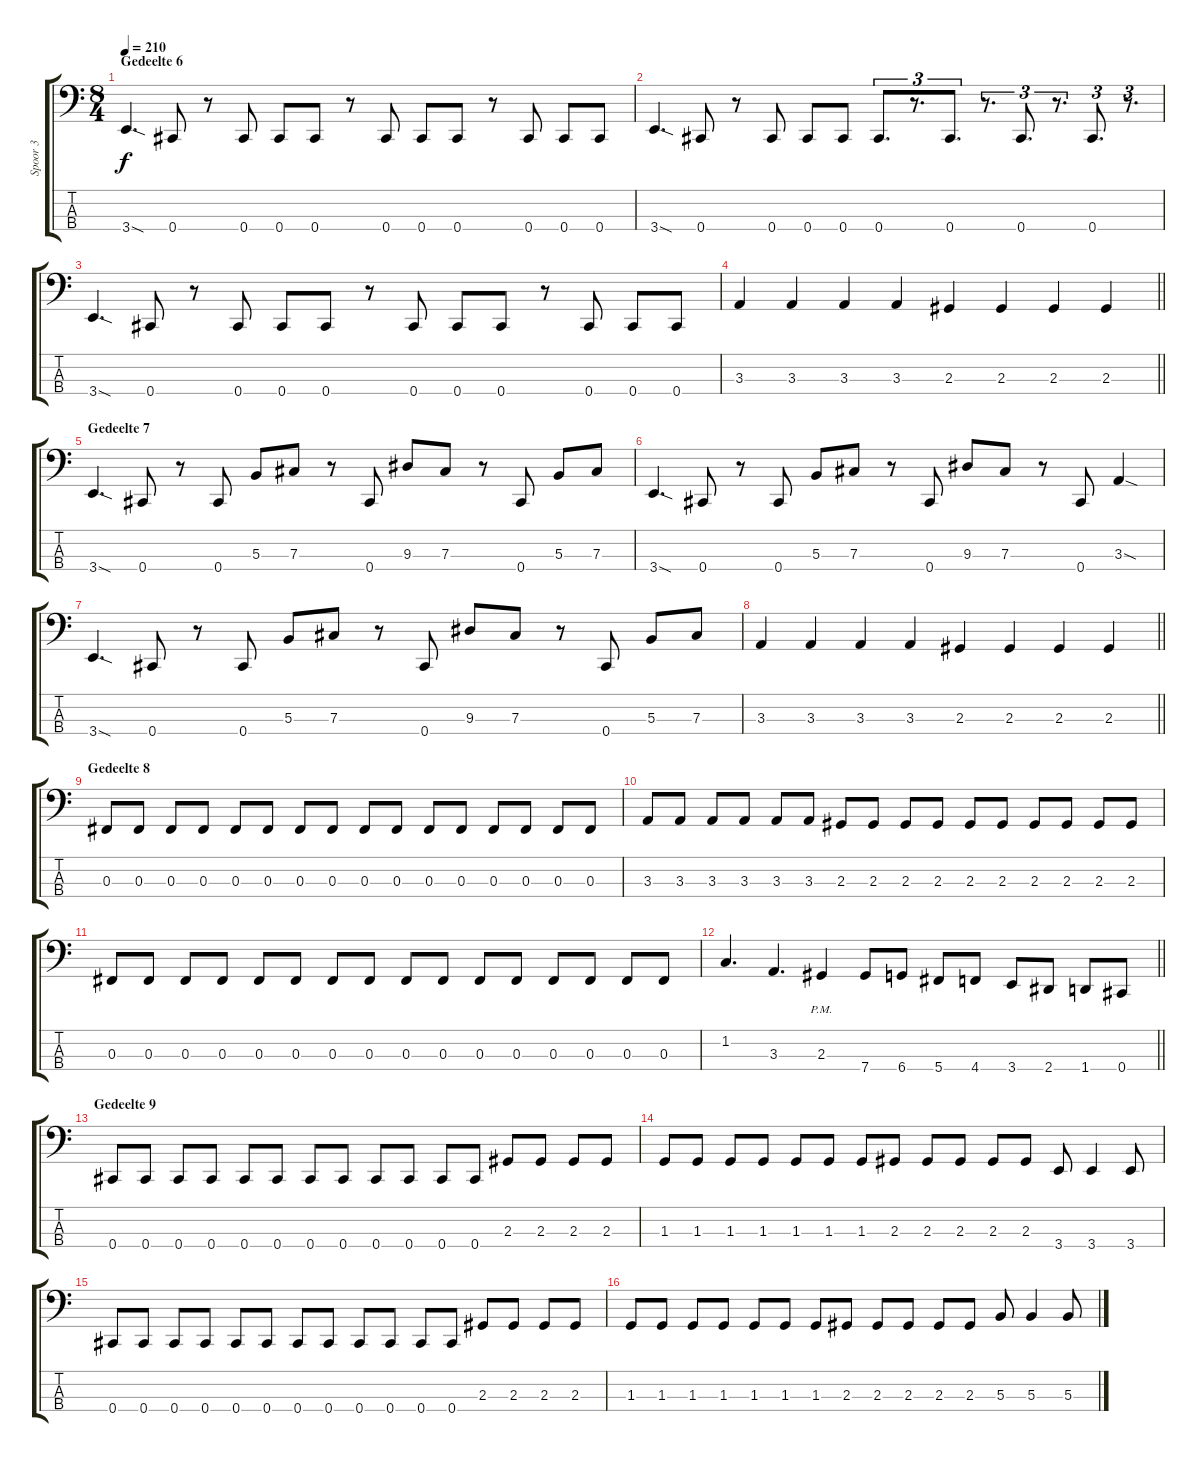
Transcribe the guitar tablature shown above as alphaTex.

\track ("Spoor 3" "Spoor 3") {instrument electricbasspick}
\staff {score tabs}
\tuning (E2 B1 Gb1 Db1) {hide}
\ts (8 4)
\section ("" "Gedeelte 6")
\tempo 210
\clef f4
\ks c
3.4{sod}.4{d dy f} 0.4.8 r.8 0.4.8 0.4.8 0.4.8 r.8 0.4.8 0.4.8 0.4.8 r.8 0.4.8 0.4.8 0.4.8 |
3.4{sod}.4{d} 0.4.8 r.8 0.4.8 0.4.8 0.4.8 0.4.8{d tu (3 2)} r.8{d tu (3 2)} 0.4.8{d tu (3 2)} r.8{d tu (3 2)} 0.4.8{d tu (3 2)} r.8{d tu (3 2)} 0.4.8{d tu (3 2)} r.8{d tu (3 2)} |
3.4{sod}.4{d} 0.4.8 r.8 0.4.8 0.4.8 0.4.8 r.8 0.4.8 0.4.8 0.4.8 r.8 0.4.8 0.4.8 0.4.8 |
\barLineRight lightlight
3.3.4 3.3.4 3.3.4 3.3.4 2.3.4 2.3.4 2.3.4 2.3.4 |
\section ("" "Gedeelte 7")
3.4{sod}.4{d} 0.4.8 r.8 0.4.8 5.3.8 7.3.8 r.8 0.4.8 9.3.8 7.3.8 r.8 0.4.8 5.3.8 7.3.8 |
3.4{sod}.4{d} 0.4.8 r.8 0.4.8 5.3.8 7.3.8 r.8 0.4.8 9.3.8 7.3.8 r.8 0.4.8 3.3{sod}.4 |
3.4{sod}.4{d} 0.4.8 r.8 0.4.8 5.3.8 7.3.8 r.8 0.4.8 9.3.8 7.3.8 r.8 0.4.8 5.3.8 7.3.8 |
\barLineRight lightlight
3.3.4 3.3.4 3.3.4 3.3.4 2.3.4 2.3.4 2.3.4 2.3.4 |
\section ("" "Gedeelte 8")
0.3.8 0.3.8 0.3.8 0.3.8 0.3.8 0.3.8 0.3.8 0.3.8 0.3.8 0.3.8 0.3.8 0.3.8 0.3.8 0.3.8 0.3.8 0.3.8 |
3.3.8 3.3.8 3.3.8 3.3.8 3.3.8 3.3.8 2.3.8 2.3.8 2.3.8 2.3.8 2.3.8 2.3.8 2.3.8 2.3.8 2.3.8 2.3.8 |
0.3.8 0.3.8 0.3.8 0.3.8 0.3.8 0.3.8 0.3.8 0.3.8 0.3.8 0.3.8 0.3.8 0.3.8 0.3.8 0.3.8 0.3.8 0.3.8 |
\barLineRight lightlight
1.2.4{d} 3.3.4{d} 2.3{pm}.4 7.4.8 6.4.8 5.4.8 4.4.8 3.4.8 2.4.8 1.4.8 0.4.8 |
\section ("" "Gedeelte 9")
0.4.8 0.4.8 0.4.8 0.4.8 0.4.8 0.4.8 0.4.8 0.4.8 0.4.8 0.4.8 0.4.8 0.4.8 2.3.8 2.3.8 2.3.8 2.3.8 |
1.3.8 1.3.8 1.3.8 1.3.8 1.3.8 1.3.8 1.3.8 2.3.8 2.3.8 2.3.8 2.3.8 2.3.8 3.4.8 3.4.4 3.4.8 |
0.4.8 0.4.8 0.4.8 0.4.8 0.4.8 0.4.8 0.4.8 0.4.8 0.4.8 0.4.8 0.4.8 0.4.8 2.3.8 2.3.8 2.3.8 2.3.8 |
1.3.8 1.3.8 1.3.8 1.3.8 1.3.8 1.3.8 1.3.8 2.3.8 2.3.8 2.3.8 2.3.8 2.3.8 5.3.8 5.3.4 5.3.8
